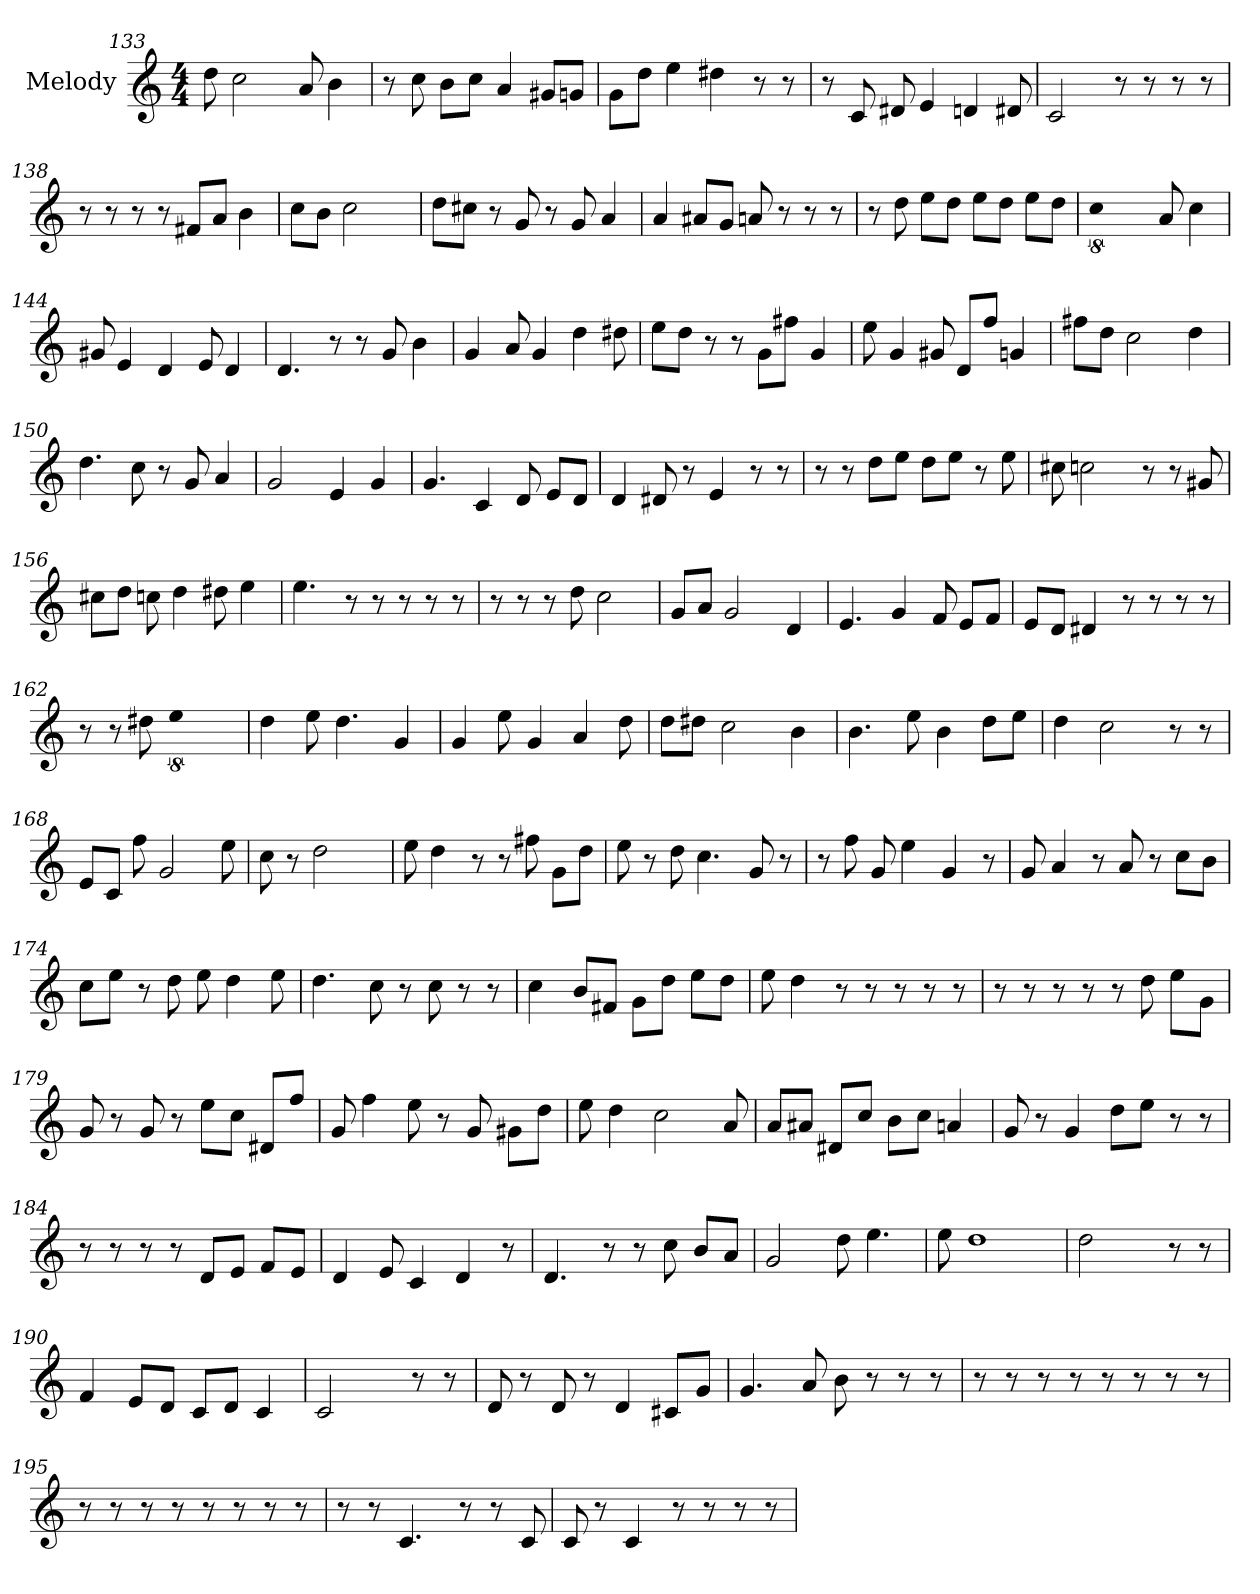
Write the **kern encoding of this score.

**kern
*part1
*staff1
*I"Melody
*clefG2
*k[]
*C:
*M4/4
=133
8dd
2cc
8a
4b
=134
8r
8cc
8b\L
8cc\J
4a
8g#/L
8g/J
=135
8g\L
8dd\J
4ee
4dd#
8r
8r
=136
8r
8c
8d#
4e
4d
8d#
=137
2c
8r
8r
8r
8r
=138
8r
8r
8r
8r
8f#/L
8a/J
4b
=139
8cc\L
8b\J
!LO:N:vis=2
2.cc
=140
8dd\L
8cc#\J
8r
8g
8r
8g
4a
=141
4a
8a#/L
8g/J
8a
8r
8r
8r
=142
8r
8dd
8ee\L
8dd\J
8ee\L
8dd\J
8ee\L
8dd\J
=143
!LO:N:vis=2
8%5cc
8a
4cc
=144
8g#
4e
4d
8e
4d
=145
4.d
8r
8r
8g
4b
=146
4g
8a
4g
4dd
8dd#
=147
8ee\L
8dd\J
8r
8r
8g\L
8ff#\J
4g
=148
8ee
4g
8g#
8d/L
8ff/J
4g
=149
8ff#\L
8dd\J
2cc
4dd
=150
4.dd
8cc
8r
8g
4a
=151
2g
4e
4g
=152
4.g
4c
8d
8e/L
8d/J
=153
4d
8d#
8r
4e
8r
8r
=154
8r
8r
8dd\L
8ee\J
8dd\L
8ee\J
8r
8ee
=155
8cc#
2cc
8r
8r
8g#
=156
8cc#\L
8dd\J
8cc
4dd
8dd#
4ee
=157
4.ee
8r
8r
8r
8r
8r
=158
8r
8r
8r
8dd
2cc
=159
8g/L
8a/J
2g
4d
=160
4.e
4g
8f
8e/L
8f/J
=161
8e/L
8d/J
4d#
8r
8r
8r
8r
=162
8r
8r
8dd#
!LO:N:vis=2
8%5ee
=163
4dd
8ee
4.dd
4g
=164
4g
8ee
4g
4a
8dd
=165
8dd\L
8dd#\J
2cc
4b
=166
4.b
8ee
4b
8dd\L
8ee\J
=167
4dd
2cc
8r
8r
=168
8e/L
8c/J
8ff
2g
8ee
=169
8cc
8r
!LO:N:vis=2
2.dd
=170
8ee
4dd
8r
8r
8ff#
8g\L
8dd\J
=171
8ee
8r
8dd
4.cc
8g
8r
=172
8r
8ff
8g
4ee
4g
8r
=173
8g
4a
8r
8a
8r
8cc\L
8b\J
=174
8cc\L
8ee\J
8r
8dd
8ee
4dd
8ee
=175
4.dd
8cc
8r
8cc
8r
8r
=176
4cc
8b/L
8f#/J
8g\L
8dd\J
8ee\L
8dd\J
=177
8ee
4dd
8r
8r
8r
8r
8r
=178
8r
8r
8r
8r
8r
8dd
8ee\L
8g\J
=179
8g
8r
8g
8r
8ee\L
8cc\J
8d#/L
8ff/J
=180
8g
4ff
8ee
8r
8g
8g#\L
8dd\J
=181
8ee
4dd
2cc
8a
=182
8a/L
8a#/J
8d#/L
8cc/J
8b\L
8cc\J
4a
=183
8g
8r
4g
8dd\L
8ee\J
8r
8r
=184
8r
8r
8r
8r
8d/L
8e/J
8f/L
8e/J
=185
4d
8e
4c
4d
8r
=186
4.d
8r
8r
8cc
8b/L
8a/J
=187
2g
8dd
4.ee
=188
8ee
!LO:N:vis=1
2..dd
=189
!LO:N:vis=2
2.dd
8r
8r
=190
4f
8e/L
8d/J
8c/L
8d/J
4c
=191
!LO:N:vis=2
2.c
8r
8r
=192
8d
8r
8d
8r
4d
8c#/L
8g/J
=193
4.g
8a
8b
8r
8r
8r
=194
8r
8r
8r
8r
8r
8r
8r
8r
=195
8r
8r
8r
8r
8r
8r
8r
8r
=196
8r
8r
4.c
8r
8r
8c
=197
8c
8r
4c
8r
8r
8r
8r
=
*-
